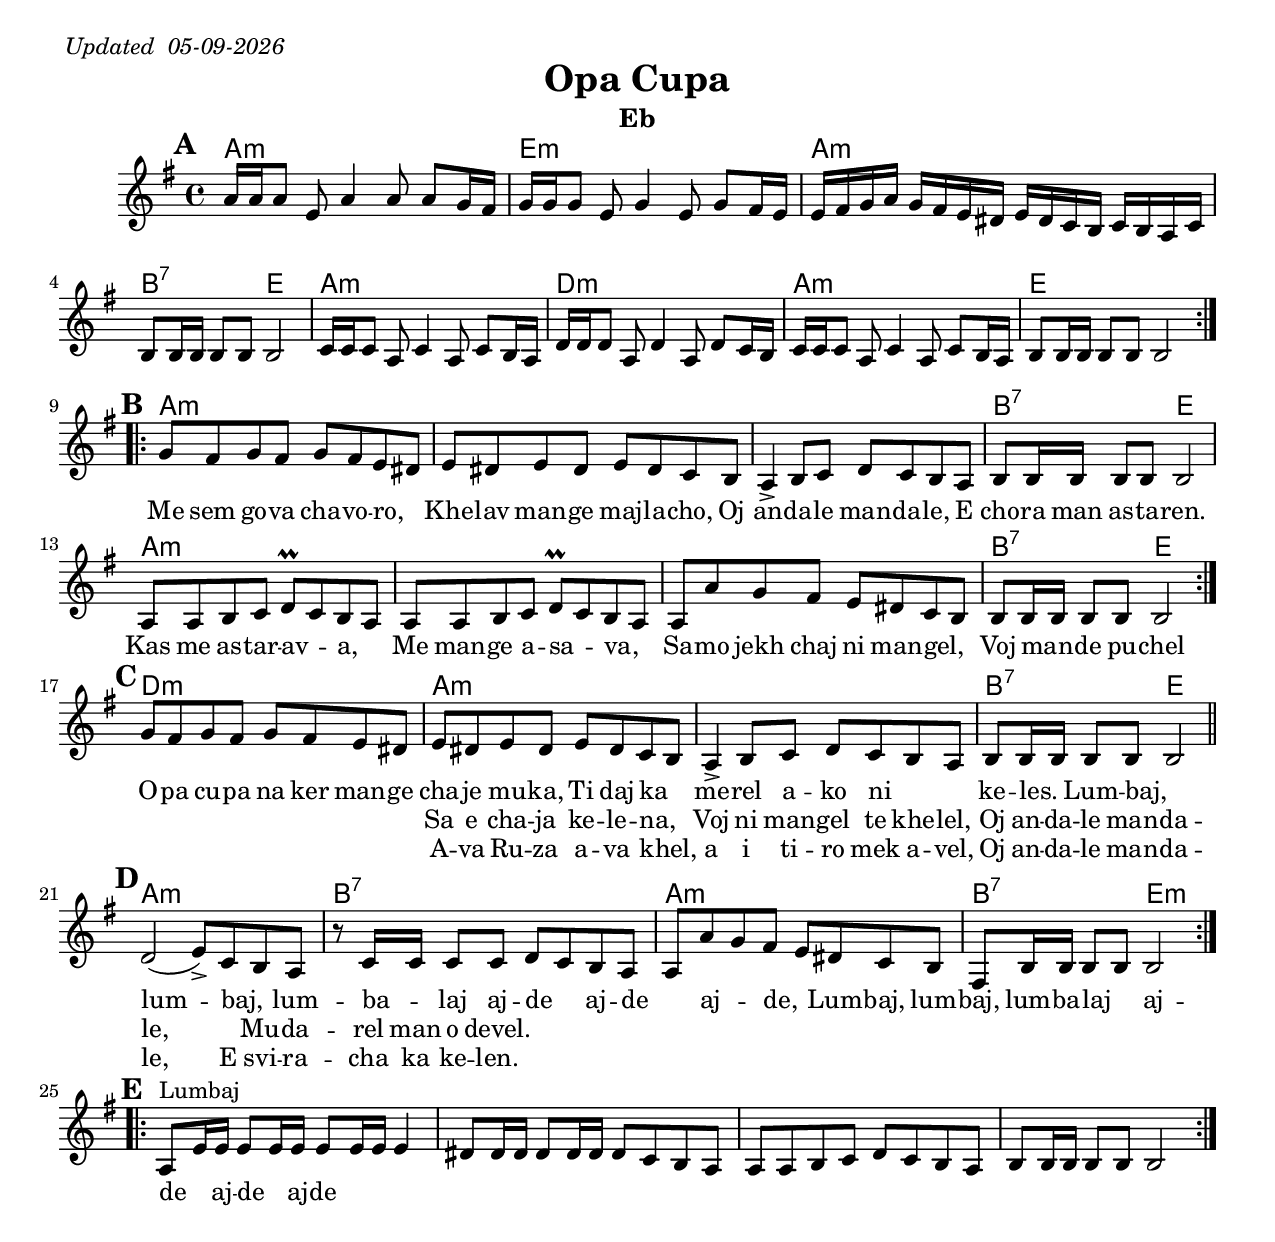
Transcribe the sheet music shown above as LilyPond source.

\version "2.18.0"
\include "english.ly"
\pointAndClickOff
\paper{
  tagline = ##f
  print-all-headers = ##t
  #(set-paper-size "letter")
}
date = #(strftime "%d-%m-%Y" (localtime (current-time)))

\markup{ \italic{ " Updated " \date  }  }
%\markup{Cm Gm Cm D7 G x2 ||Cm7 Gm Cm D7 G} x2



%#################################### Melody ########################
melody = \relative c' {
  \clef treble
  \key g \minor
  \time 4/4
  \set Score.markFormatter = #format-mark-box-alphabet

  %\partial 16*3 a16 d f   %lead in notes
  \repeat volta 2{
  \mark \default
  c16  [c c8] g c4 c8 c [bf16 a]|
  bf16 [bf bf8] g bf4 g8  bf [a16 g]|
  g16 a bf c  bf a g fs g fs ef d ef d c ef|
  d8 d16 d d8 d d2|

  ef16[ef ef8] c8 ef4 c8 ef[d16 c ]|
  f16[f f8]    c8 f4  c8 f[ef16 d]|
  ef16[ef ef8] c8 ef4 c8 ef[d16 c ]|

  %d16 ef fs g   fs ef d c ef8 d c ef|
  d8 d16 d d8 d d2|
  }

  \break

  %\alternative { { }{ } }

 %\bar"||"
 \repeat volta 2{
   % first vocal
   \mark \default
  bf'8  a bf a bf a g fs|
  g8 fs g fs g fs ef d|
  c4-> d8 ef f ef d c
  d8 d16 d d8 d d2  % \bar"||"
  \break
  %Kas me
  c8 c d ef f\prall ef d  c|
  c8 c d ef f\prall ef d  c|
  c8 c' bf a g fs ef d|
  d8 d16 d d8 d d2|

 }
  \mark \default
  bf'8  a bf a bf a g fs|
  g8 fs g fs g fs ef d|
  c4-> d8 ef f ef d c
  d8 d16 d d8 d d2 \bar"||"
  \break

 \break
  \repeat volta 2{
    \mark \default
   % f2 r8 ef d c|
   % Opa Cupa
    f2 (g8->) ef d c
    r8 ef16 ef ef8 ef f ef d c|
    c8 c' bf a g fs ef d|
    a8 d16 d d8 d d2|
  }
  \repeat volta 2{
    \mark \default
    %Lumbaj
    c8 ^"Lumbaj" g'16 g g8 g16 g g8 g16 g g4|
    fs8 fs16 fs fs8 fs16 fs fs8 ef d c %fs8 fs16 fs16 fs4|
    c8 c d ef f ef d c |
    d8 d16 d d8 d d2|
  }

  % \alternative { { }{ } }

}
%################################# Lyrics #####################
\addlyrics{
  \repeat unfold 73{\skip 2}

  Me sem go -- va cha -- vo -- ro, _
  Khe -- lav man -- ge maj -- la -- cho,
  Oj an -- da -- le man -- da -- le,
  E cho -- ra man as -- ta -- ren.

  Kas me as -- tar -- av -- _ a, _
  Me man -- ge a -- sa -- _ va, _
  Sa -- mo jekh chaj ni man -- gel, _
  Voj man -- _ de pu -- chel

  O -- pa cu -- pa na ker man -- ge cha -- je mu -- ka,
  Ti daj ka _  me -- rel a -- ko ni _ _ ke -- les.  _

  Lum -- baj, _  lum -- baj, _ lum -- ba -- _ laj
  aj -- de _  aj -- de _ aj --  _ de, _

  Lum -- baj,  lum -- baj, lum -- ba -- laj _
  aj -- de _  aj -- de _ aj -- de

}
\addlyrics {
  \repeat unfold 140{\skip 2}
  Sa e cha -- ja ke -- le -- na, _
  Voj ni man -- gel te khe -- lel,
  Oj an -- da -- le man -- da -- le, _
  Mu -- da -- rel man o devel.

}

\addlyrics {
  \repeat unfold 140{\skip 2}
    A -- va Ru -- za a -- va khel, _
  a i ti -- ro mek a -- vel,
  Oj an -- da -- le man -- da -- le,
  E svi -- ra -- cha ka ke -- len.
}
%{
\addlyrics {
  \repeat unfold 81{\skip 2}
  Cha -- o maj o hu -- ta -- lo, _

  A -- va Ru -- za a -- va khel, _
  Pa i ti -- ro mek a -- vel, _
  Oj an -- da -- le man -- da -- le,
  E svi -- ra -- cha ka ke -- len.
}
%}
%################################# Chords #######################
harmonies = \chordmode {
  c1:m
  g1:m
  c1:m
  d2:7 g2
  c1:m

  f1:m
  c1:m
  %d1:7
  g1
  c1*3:m %10
  d2:7
  g2
  c1*3:m
  d2:7 g2  %16
  f1:m
  c1*2:m
  d2:7 g2
  c1:m %20
  d1:7
  c1:m  %dbl bar
  d2:7
  g2:m
}

\score {\transpose c a
  <<
    \new ChordNames {
      \set chordChanges = ##f
      \harmonies
    }
    \new Staff
    \melody
  >>
  \header{
    title= "Opa Cupa"
    subtitle=""
    composer= ""
    instrument = "Eb"
    arranger= ""
  }
  \layout{indent = 1.0\cm}
  \midi {
    \tempo 4 = 90

    % \midi { }
  }
}
%{
% more verses:
\markup{}
\markup {
  \fill-line {
    \hspace #0.1 % distance from left margin
    \column {
      \line { "1."
        \column {
          ""
        }
      }
      \hspace #0.2 % vertical distance between verses
      \line { "2."
        \column {
         ""
        }
      }
    }
    \hspace #0.1  % horiz. distance between columns
    \column {
      \line { "3."
        \column {
          ""
        }
      }
      \hspace #0.2 % distance between verses
      \line { "4."
        \column {
         ""
        }
      }
    }
    \hspace #0.1 % distance to right margin
  }
}

%}

%{
Me sem gova chavoro,
Khelav mange majlacho,
Oj andale mandale,
E chora man astaren.

Kas me astarava,
Me mange asava,
Samo jekh chaj ni mangel,
Voj mande puchel

O opa cupa na ker mange chaje muka,
Ti daj ka merel ako ni keles.

Lumbaj , lumbaj, lumbalaj ajde ajde ajde,
Lumbaj , lumbaj, lumbalaj ajde ajde ajde.

Sa e chaja kelena,
Voj ni mangel te khelel,
Oj andale mandale,
Mudarel man o devel.

Ava Ruza ava khel,
a i tiro mek avel,
Oj andale mandale,
E sviracha ka kelen.

O opa cupa na ker mange chaje muka,
Ti daj ka merel ako ni keles.

Lumbaj , lumbaj, lumbalaj ajde ajde ajde,
Lumbaj , lumbaj, lumbalaj ajde ajde ajde.

Chao maj o hutalo, I Ruza so ni kelel,
Oj andale mandale, an bobo ki astarel.

Ava Ruza ava khel,
Pa i tiro mek avel,
Oj andale mandale,
E sviracha ka kelen.

O opa cupa na ker mange chaje muka,
Ti daj ka merel ako ni keles.

Lumbaj , lumbaj, lumbalaj ajde ajde ajde,
Lumbaj , lumbaj, lumbalaj ajde ajde ajde.

Oh girl (translation)

I am a poor guy,
One of the best dancers,
The girls grab me to dance.

Whomever I grab is glad,
Only one girl doesn’t want to dance,
She runs away from me.

O girl, why are you making trouble for me?
May your mother die if you don’t dance!
Come on, come on, Come on!

All the girls are dancing,
But she is crying sadly,
In my heart a fire burns.
Come on, Rosa, come and dance,
Then you’ll get married.
Even the musicians are dancing.

Whomever I grab is glad,
Only one girl doesn’t want to dance,
She runs away from me.
%}
